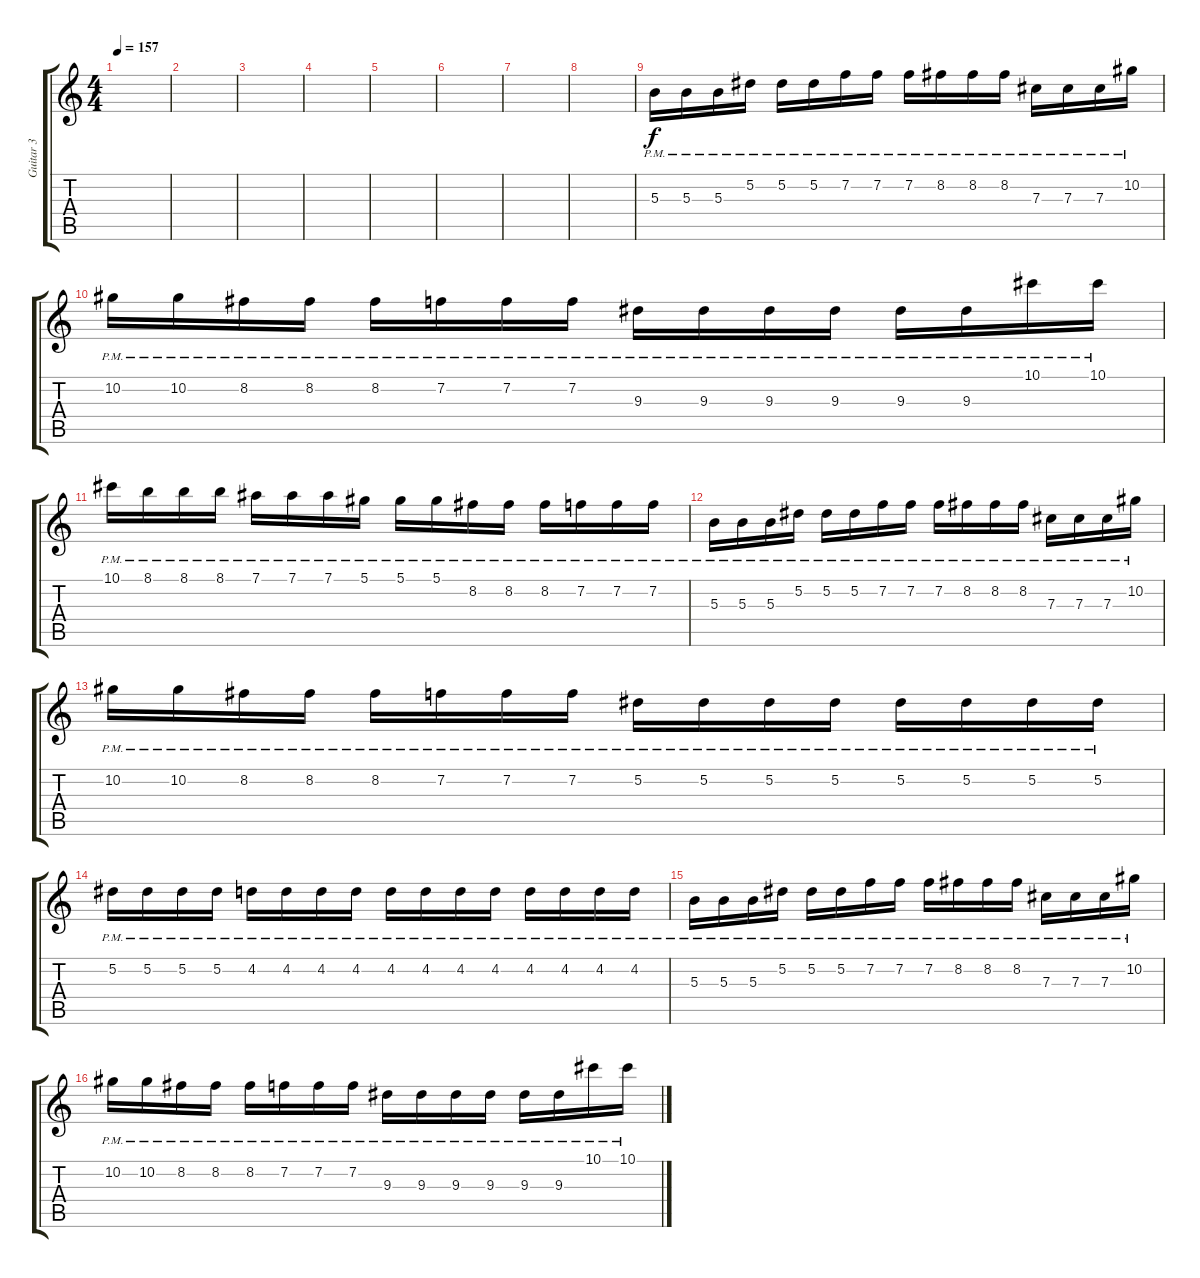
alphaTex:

\track ("Guitar 3" "Guitar 3") {instrument distortionguitar}
\staff {score tabs}
\tuning (Eb4 Bb3 Gb3 Db3 Ab2 Eb2) {hide}
\ts (4 4)
\tempo 157
\clef g2
\ks c
|
|
|
|
|
|
|
|
5.3{pm}.16 5.3{pm}.16 5.3{pm}.16 5.2{pm}.16 5.2{pm}.16 5.2{pm}.16 7.2{pm}.16 7.2{pm}.16 7.2{pm}.16 8.2{pm}.16 8.2{pm}.16 8.2{pm}.16 7.3{pm}.16 7.3{pm}.16 7.3{pm}.16 10.2{pm}.16 |
10.2{pm}.16 10.2{pm}.16 8.2{pm}.16 8.2{pm}.16 8.2{pm}.16 7.2{pm}.16 7.2{pm}.16 7.2{pm}.16 9.3{pm}.16 9.3{pm}.16 9.3{pm}.16 9.3{pm}.16 9.3{pm}.16 9.3{pm}.16 10.1{pm}.16 10.1{pm}.16 |
10.1{pm}.16 8.1{pm}.16 8.1{pm}.16 8.1{pm}.16 7.1{pm}.16 7.1{pm}.16 7.1{pm}.16 5.1{pm}.16 5.1{pm}.16 5.1{pm}.16 8.2{pm}.16 8.2{pm}.16 8.2{pm}.16 7.2{pm}.16 7.2{pm}.16 7.2{pm}.16 |
5.3{pm}.16 5.3{pm}.16 5.3{pm}.16 5.2{pm}.16 5.2{pm}.16 5.2{pm}.16 7.2{pm}.16 7.2{pm}.16 7.2{pm}.16 8.2{pm}.16 8.2{pm}.16 8.2{pm}.16 7.3{pm}.16 7.3{pm}.16 7.3{pm}.16 10.2{pm}.16 |
10.2{pm}.16 10.2{pm}.16 8.2{pm}.16 8.2{pm}.16 8.2{pm}.16 7.2{pm}.16 7.2{pm}.16 7.2{pm}.16 5.2{pm}.16 5.2{pm}.16 5.2{pm}.16 5.2{pm}.16 5.2{pm}.16 5.2{pm}.16 5.2{pm}.16 5.2{pm}.16 |
5.2{pm}.16 5.2{pm}.16 5.2{pm}.16 5.2{pm}.16 4.2{pm}.16 4.2{pm}.16 4.2{pm}.16 4.2{pm}.16 4.2{pm}.16 4.2{pm}.16 4.2{pm}.16 4.2{pm}.16 4.2{pm}.16 4.2{pm}.16 4.2{pm}.16 4.2{pm}.16 |
5.3{pm}.16 5.3{pm}.16 5.3{pm}.16 5.2{pm}.16 5.2{pm}.16 5.2{pm}.16 7.2{pm}.16 7.2{pm}.16 7.2{pm}.16 8.2{pm}.16 8.2{pm}.16 8.2{pm}.16 7.3{pm}.16 7.3{pm}.16 7.3{pm}.16 10.2{pm}.16 |
10.2{pm}.16 10.2{pm}.16 8.2{pm}.16 8.2{pm}.16 8.2{pm}.16 7.2{pm}.16 7.2{pm}.16 7.2{pm}.16 9.3{pm}.16 9.3{pm}.16 9.3{pm}.16 9.3{pm}.16 9.3{pm}.16 9.3{pm}.16 10.1{pm}.16 10.1{pm}.16
